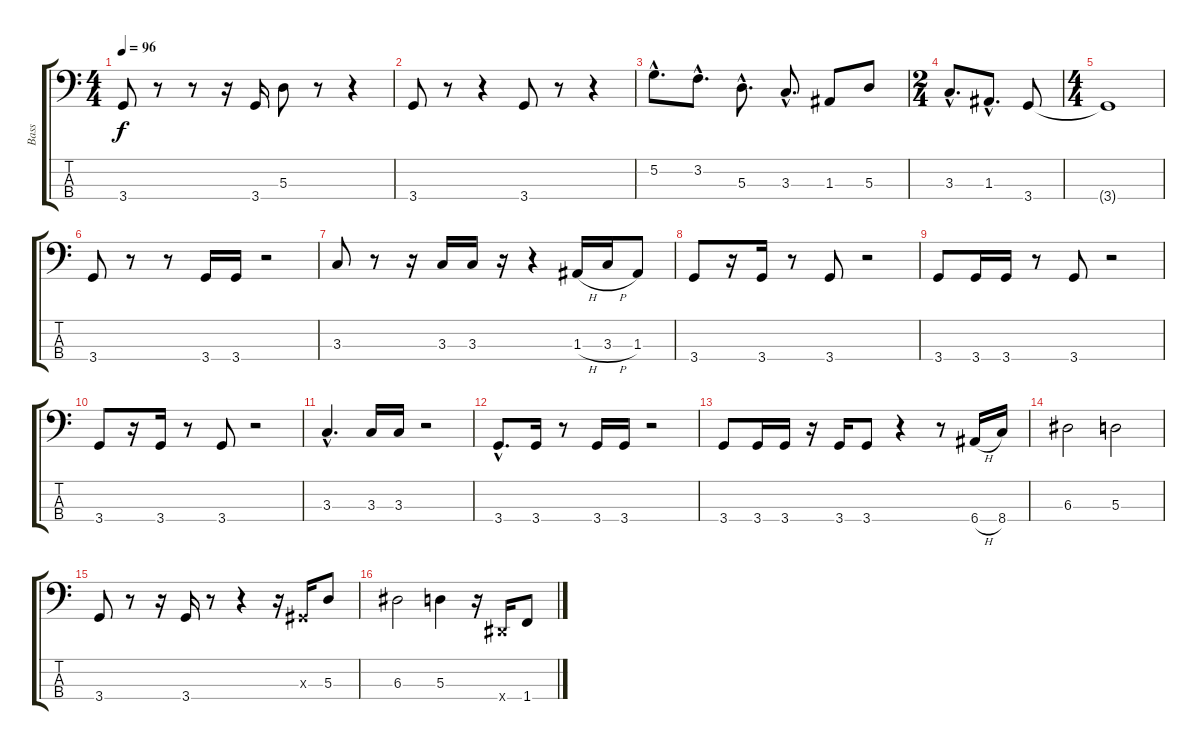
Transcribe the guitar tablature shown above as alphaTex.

\track ("Bass" "Bass") {instrument electricbassfinger}
\staff {score tabs}
\tuning (G2 D2 A1 E1) {hide}
\ts (4 4)
\tempo 96
\clef f4
\ks c
3.4.8{dy f} r.8 r.8 r.16 3.4.16 5.3.8 r.8 r.4 |
3.4.8 r.8 r.4 3.4.8 r.8 r.4 |
5.2{hac}.8{d} 3.2{hac}.8{d} 5.3{hac}.8{d} 3.3{hac}.8{d} 1.3.8 5.3.8 |
\ts (2 4)
3.3{hac}.8{d} 1.3{hac}.8{d} 3.4.8 |
\ts (4 4)
3.4{t}.1 |
3.4.8 r.8 r.8 3.4.16 3.4.16 r.2 |
3.3.8 r.8 r.16 3.3.16 3.3.16 r.16 r.4 1.3{h}.16 3.3{h}.16 1.3.8 |
3.4.8 r.16 3.4.16 r.8 3.4.8 r.2 |
3.4.8 3.4.16 3.4.16 r.8 3.4.8 r.2 |
3.4.8 r.16 3.4.16 r.8 3.4.8 r.2 |
3.3{hac}.4{d} 3.3.16 3.3.16 r.2 |
3.4{hac}.8{d} 3.4.16 r.8 3.4.16 3.4.16 r.2 |
3.4.8 3.4.16 3.4.16 r.16 3.4.16 3.4.8 r.4 r.8 6.4{h}.16 8.4.16 |
6.3.2 5.3.2 |
3.4.8 r.8 r.16 3.4.16 r.8 r.4 r.16 -1.3{x}.16 5.3.8 |
6.3.2 5.3.4 r.16 -1.4{x}.16 1.4.8
